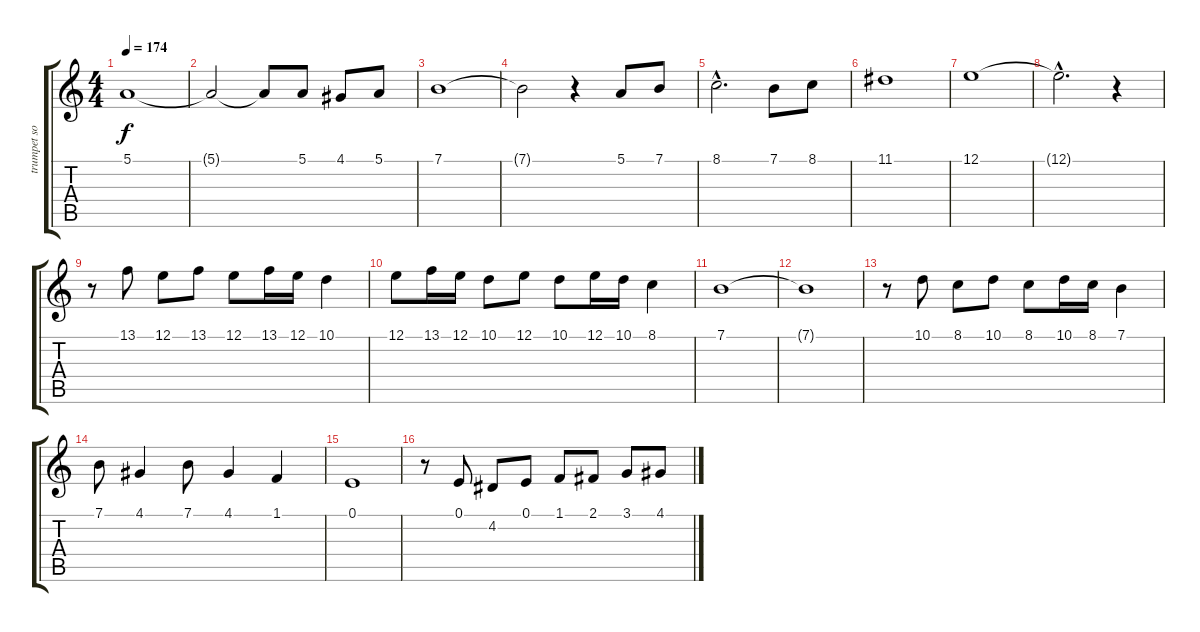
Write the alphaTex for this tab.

\track ("trumpet solo" "trumpet so") {instrument trumpet}
\staff {score tabs}
\tuning (E4 B3 G3 D3 A2 E2) {hide}
\ts (4 4)
\tempo 174
\clef g2
\ks c
5.1.1{dy f} |
5.1{t}.2 5.1{t}.8 5.1.8 4.1.8 5.1.8 |
7.1.1 |
7.1{t}.2 r.4 5.1.8 7.1.8 |
8.1{hac}.2{d} 7.1.8 8.1.8 |
11.1.1 |
12.1.1 |
12.1{hac t}.2{d} r.4 |
r.8 13.1.8 12.1.8 13.1.8 12.1.8 13.1.16 12.1.16 10.1.4 |
12.1.8 13.1.16 12.1.16 10.1.8 12.1.8 10.1.8 12.1.16 10.1.16 8.1.4 |
7.1.1 |
7.1{t}.1 |
r.8 10.1.8 8.1.8 10.1.8 8.1.8 10.1.16 8.1.16 7.1.4 |
7.1.8 4.1.4 7.1.8 4.1.4 1.1.4 |
0.1.1 |
r.8 0.1.8 4.2.8 0.1.8 1.1.8 2.1.8 3.1.8 4.1.8
